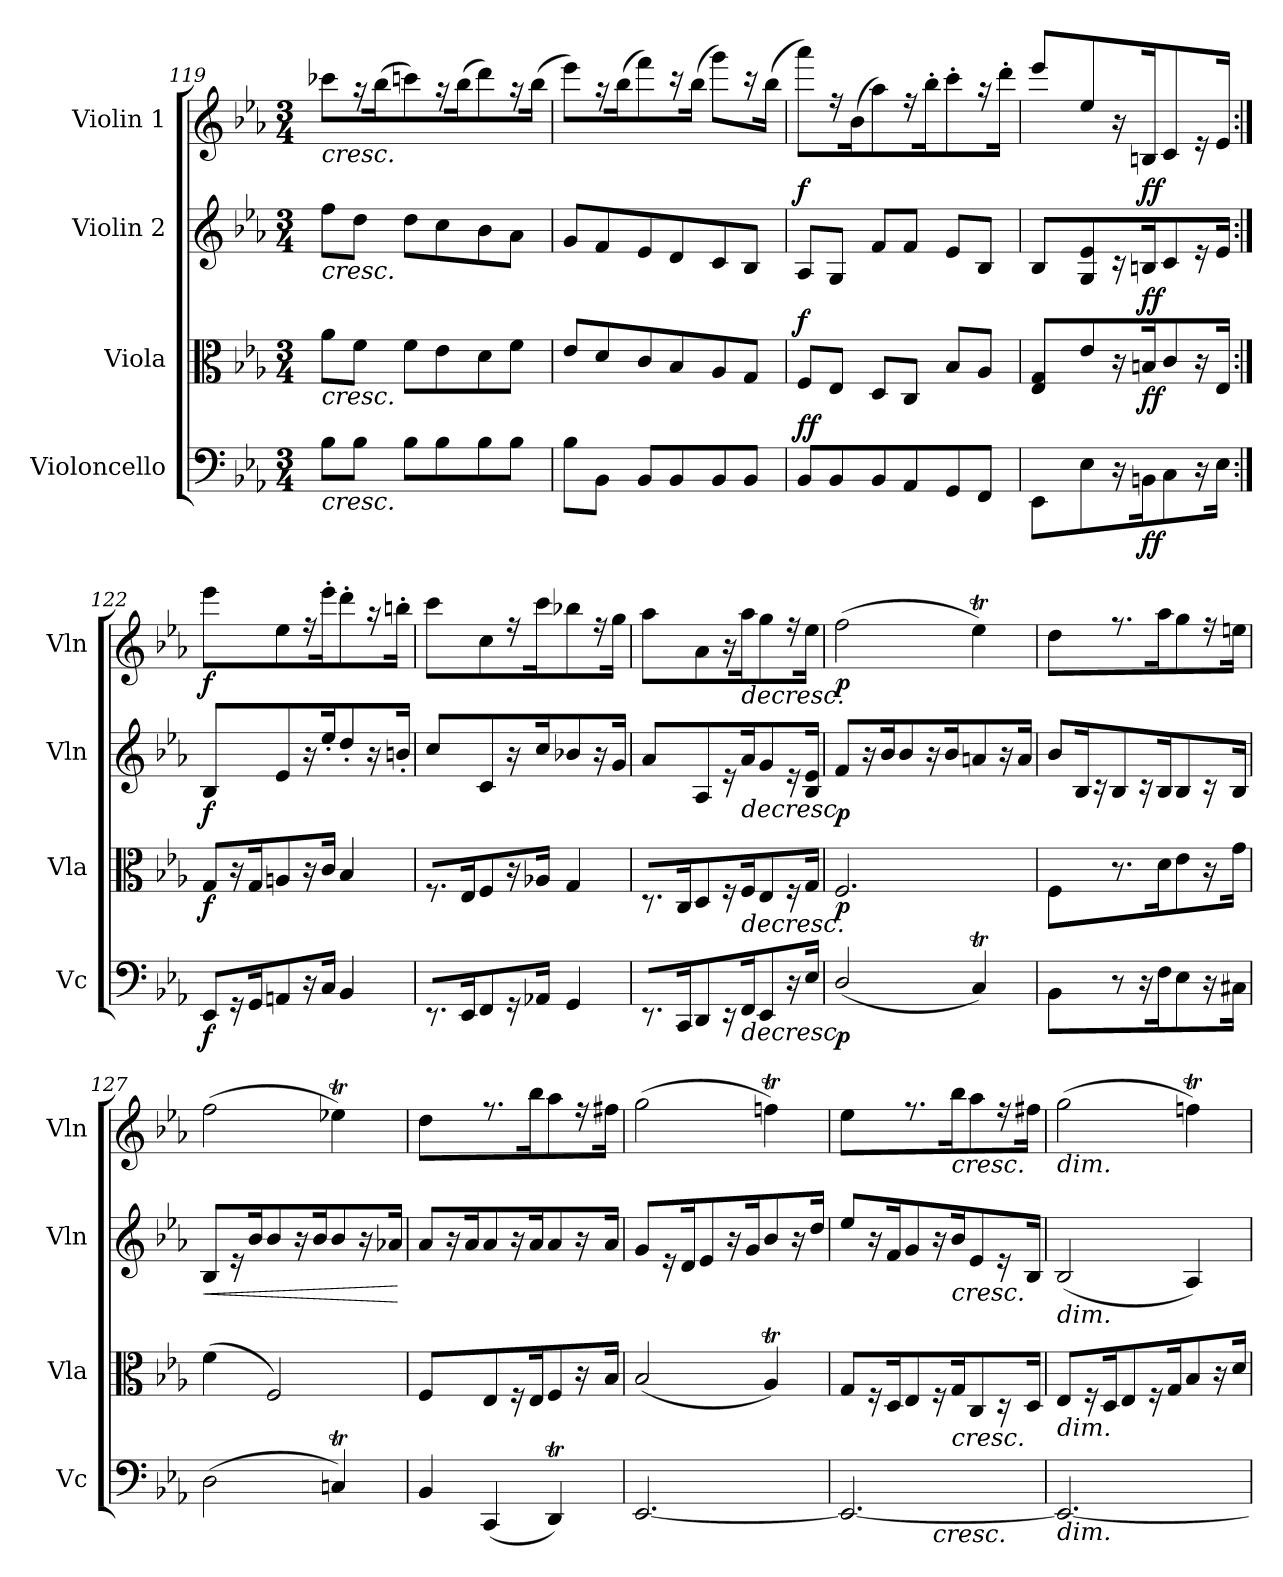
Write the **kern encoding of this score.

**kern	**dynam	**kern	**dynam	**kern	**dynam	**kern	**dynam
*part4	*part4	*part3	*part3	*part2	*part2	*part1	*part1
*staff4	*staff4	*staff3	*staff3	*staff2	*staff2	*staff1	*staff1
*I"Violoncello	*	*I"Viola	*	*I"Violin 2	*	*I"Violin 1	*
*I'Vc	*	*I'Vla	*	*I'Vln	*	*I'Vln	*
*clefF4	*	*clefC3	*	*clefG2	*	*clefG2	*
*k[b-e-a-]	*	*k[b-e-a-]	*	*k[b-e-a-]	*	*k[b-e-a-]	*
*M3/4	*	*M3/4	*	*M3/4	*	*M3/4	*
=119	=119	=119	=119	=119	=119	=119	=119
!	!	!	!	!	!	!LO:TX:b:i:t=cresc.	!
!	!	!	!	!LO:TX:b:i:t=cresc.	!	!	!
!	!	!LO:TX:b:i:t=cresc.	!	!	!	!	!
!LO:TX:b:i:t=cresc.	!	!	!	!	!	!	!
8B-\L	.	8a-\L	.	8ff\L	.	8ccc-X\L	.
8B-\J	.	8f\J	.	8dd\J	.	16r	.
.	.	.	.	.	.	(16bb-\JJ	.
8B-\L	.	8f\L	.	8dd\L	.	8cccn\L)	.
8B-\	.	8e-\	.	8cc\	.	16r	.
.	.	.	.	.	.	(16bb-\JJ	.
8B-\	.	8d\	.	8b-\	.	8ddd\L)	.
8B-\J	.	8f\J	.	8a-\J	.	16r	.
.	.	.	.	.	.	(16bb-\JJ	.
!!LO:LB:g=z
=120	=120	=120	=120	=120	=120	=120	=120
8B-\L	.	8e-/L	.	8g/L	.	8eee-\L)	.
8BB-\J	.	8d/	.	8f/	.	16r	.
.	.	.	.	.	.	(16bb-\JJ	.
8BB-/L	.	8c/	.	8e-/	.	8fff\L)	.
8BB-/	.	8B-/	.	8d/	.	16r	.
.	.	.	.	.	.	(16bb-\JJ	.
8BB-/	.	8A-/	.	8c/	.	8ggg\L)	.
8BB-/J	.	8G/J	.	8B-/J	.	16r	.
.	.	.	.	.	.	(16bb-\J	.
=121	=121	=121	=121	=121	=121	=121	=121
!	!LO:DY:a	!	!	!	!	!	!
!	!LO:DY:n=1:b	!	!LO:DY:a	!	!LO:DY:a	!	!
8BB-/L	f f	8F/L	f	8A-/L	f	8aaa-\)	.
8BB-/	.	8E-/J	.	8G/J	.	16r	.
.	.	.	.	.	.	(16b-\JJ	.
8BB-/	.	8D/L	.	8f/L	.	8aa-\L)	.
8AA-/	.	8C/J	.	8f/J	.	16r	.
.	.	.	.	.	.	16bb-'\JJ	.
8GG/	.	8B-/L	.	8e-/L	.	8ccc'\L	.
8FF/J	.	8A-/J	.	8B-/J	.	16r	.
.	.	.	.	.	.	16ddd'\JJ	.
=121X2	=121X2	=121X2	=121X2	=121X2	=121X2	=121X2	=121X2
4EE-/	.	4E-/ 4G/	.	4B-/	.	4eee-\	.
8E-\	.	8e-\	.	8G/ 8e-/	.	8ee-\	.
16r	.	16r	.	16r	.	16r	.
!	!LO:DY:b	!	!LO:DY:b	!	!LO:DY:b	!	!LO:DY:b
16BBn\KL	ff	16Bn/KL	ff	16Bn/KL	ff	16Bn/KL	ff
8C\	.	8c/	.	8c/	.	8c/	.
16r	.	16r	.	16r	.	16r	.
16E-\JJ	.	16E-/JJ	.	16e-/JJ	.	16e-/JJ	.
=122:|!	=122:|!	=122:|!	=122:|!	=122:|!	=122:|!	=122:|!	=122:|!
!	!LO:DY:b	!	!LO:DY:b	!	!LO:DY:b	!	!LO:DY:b
8EE-/L	f	8G/L	f	4B-/	f	4eee-\	f
16r	.	16r	.	.	.	.	.
16GG/JJ	.	16G/JJ	.	.	.	.	.
8AAn/L	.	8An/L	.	8e-/L	.	8ee-\L	.
16r	.	16r	.	16r	.	16r	.
16C/JJ	.	16c/JJ	.	16ee-'/JJ	.	16eee-'\JJ	.
4BB-/	.	4B-/	.	8dd'\L	.	8ddd'\L	.
.	.	.	.	16r	.	16r	.
.	.	.	.	16bn'\JJ	.	16bbn'\JJ	.
=123	=123	=123	=123	=123	=123	=123	=123
8.r	.	8.r	.	4cc\	.	4ccc\	.
16EE-/	.	16E-/	.	.	.	.	.
8FF/L	.	8F/L	.	8c/L	.	8cc\L	.
16r	.	16r	.	16r	.	16r	.
16AA-X/JJ	.	16A-X/JJ	.	16cc/JJ	.	16ccc\JJ	.
4GG/	.	4G/	.	8b-X/L	.	8bb-X\L	.
.	.	.	.	16r	.	16r	.
.	.	.	.	16g/JJ	.	16gg\JJ	.
!!LO:LB:g=z
=124	=124	=124	=124	=124	=124	=124	=124
8.r	.	8.r	.	4a-/	.	4aa-\	.
16CC/	.	16C/	.	.	.	.	.
8DD/L	.	8D/L	.	8A-/L	.	8a-\L	.
16r	.	16r	.	16r	.	16r	.
!	!LO:HP:b	!	!LO:HP:b	!	!LO:HP:b	!	!LO:HP:b
16FF/JJ	>	16F/JJ	>	16a-/JJ	>	16aa-\JJ	>
8EE-/L	.	8E-/L	.	8g/L	.	8gg\L	.
16r	.	16r	.	16r	.	16r	.
16E-/JJ	.	16G/JJ	.	16B-/ 16e-/JJ	.	16ee-\JJ	.
!!LO:LB:g=z
=125	=125	=125	=125	=125	=125	=125	=125
!	!LO:DY:b	!	!LO:DY:b	!	!LO:DY:b	!	!LO:DY:b
(<2D/	p	2.F/	p	8f/L	p	(2ff\	p
.	.	.	.	16r	.	.	.
.	.	.	.	16b-/JJ	.	.	.
.	.	.	.	8b-\L	.	.	.
.	.	.	.	16r	.	.	.
.	.	.	.	16b-\JJ	.	.	.
4CT/)	.	.	.	8an/L	.	4ee-T\)	.
.	.	.	.	16r	.	.	.
.	.	.	.	16a/JJ	.	.	.
=126	=126	=126	=126	=126	=126	=126	=126
4BB-/	.	4F/	.	8b-/L	.	4dd\	.
.	.	.	.	16B-/Jk	.	.	.
.	.	.	.	16r	.	.	.
8r	.	8.r	.	8B-/L	.	8.r	.
16r	.	.	.	16r	.	.	.
16F\KL	.	16d\KL	.	16B-/JJ	.	16aa-\KL	.
8E-\	.	8e-\	.	8B-/L	.	8gg\	.
16r	.	16r	.	16r	.	16r	.
16C#X\JJ	.	16g\JJ	.	16B-/JJ	.	16een\JJ	.
=127	=127	=127	=127	=127	=127	=127	=127
*^	*	*^	*	*	*	*	*
!	!	!	!	!	!	!	!LO:HP:b	!	!
*	*	*	*	*	*	*	*	*^	*
(>2D\	4.ryy	.	(4f\	4ryy	.	8B-/L	<	(2ff\	4.ryy	.
.	.	.	.	.	.	16r	.	.	.	.
.	.	.	.	.	.	16b-/JJ	.	.	.	.
.	.	.	2F/)	8ryy	.	8b-\L	.	.	.	.
.	4.ryy	]	.	8ryy	]	16r	]	.	4.ryy	]
.	.	.	.	.	.	16b-\JJ	.	.	.	.
4CnT/)	.	.	.	4ryy	.	8b-/L	.	4ee-XT\)	.	.
.	.	.	.	.	.	16r	.	.	.	.
.	.	.	.	.	.	16a-X/JJ	.	.	.	.
*v	*v	*	*	*	*	*	*	*v	*v	*
*	*	*v	*v	*	*	*	*	*
.	.	.	.	.	[	.	.
=128	=128	=128	=128	=128	=128	=128	=128
4BB-/	.	4F/	.	8a-/L	.	4dd\	.
.	.	.	.	16r	.	.	.
.	.	.	.	16a-/JJ	.	.	.
(<4CC/	.	8E-/L	.	8a-/L	.	8.r	.
.	.	16r	.	16r	.	.	.
.	.	16E-/JJ	.	16a-/JJ	.	16bb-\KL	.
4DDt/)	.	8F/L	.	8a-/L	.	8aa-\	.
.	.	16r	.	16r	.	16r	.
.	.	16B-/JJ	.	16a-/JJ	.	16ff#X\JJ	.
=129	=129	=129	=129	=129	=129	=129	=129
[2.EE-/	.	(2B-/	.	8g/L	.	(2gg\	.
.	.	.	.	16r	.	.	.
.	.	.	.	16d/JJ	.	.	.
.	.	.	.	8e-/L	.	.	.
.	.	.	.	16r	.	.	.
.	.	.	.	16g/JJ	.	.	.
.	.	4A-T/)	.	8b-\L	.	4ffnT\)	.
.	.	.	.	16r	.	.	.
.	.	.	.	16dd\JJ	.	.	.
!!LO:LB:g=z
=130	=130	=130	=130	=130	=130	=130	=130
*^	*	*	*	*	*	*	*
2.EE-/_	4.ryy	.	8G/L	.	8ee-\L	.	4ee-\	.
.	.	.	16r	.	16r	.	.	.
.	.	.	16D/JJ	.	16f\JJ	.	.	.
.	.	.	8E-/L	.	8g/L	.	8.r	.
!	!LO:TX:b:i:t=cresc.	!	!	!	!	!	!	!
.	4.ryy	.	16r	.	16r	.	.	.
!	!	!	!	!	!	!	!LO:TX:b:i:t=cresc.	!
!	!	!	!	!	!LO:TX:b:i:t=cresc.	!	!	!
!	!	!	!LO:TX:b:i:t=cresc.	!	!	!	!	!
.	.	.	16G/JJ	.	16b-/JJ	.	16bb-\KL	.
.	.	.	8C/L	.	8e-/L	.	8aa-\	.
.	.	.	16r	.	16r	.	16r	.
.	.	.	16D/JJ	.	16B-/JJ	.	16ff#X\JJ	.
*v	*v	*	*	*	*	*	*	*
=131	=131	=131	=131	=131	=131	=131	=131
!	!	!	!	!	!	!LO:TX:b:i:t=dim.	!
!	!	!	!	!LO:TX:b:i:t=dim.	!	!	!
!	!	!LO:TX:b:i:t=dim.	!	!	!	!	!
!LO:TX:b:i:t=dim.	!	!	!	!	!	!	!
2.EE-/_	.	8E-/L	.	(2B-/	.	(2gg\	.
.	.	16r	.	.	.	.	.
.	.	16D/JJ	.	.	.	.	.
.	.	8E-/L	.	.	.	.	.
.	.	16r	.	.	.	.	.
.	.	16G/JJ	.	.	.	.	.
.	.	8B-\L	.	4A-/)	.	4ffnT\)	.
.	.	16r	.	.	.	.	.
.	.	16d\JJ	.	.	.	.	.
=	=	=	=	=	=	=	=
*-	*-	*-	*-	*-	*-	*-	*-
